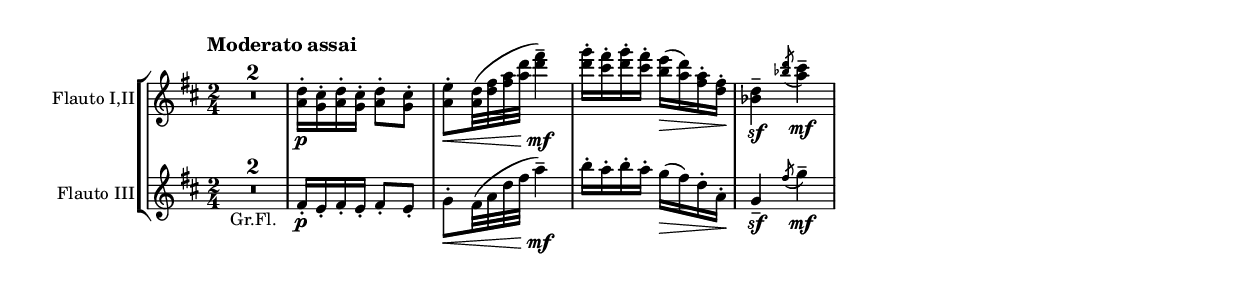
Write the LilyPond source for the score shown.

% DO NOT EDIT this file manually; it is automatically
% generated from Documentation/snippets/new
% Make any changes in Documentation/snippets/new/
% and then run scripts/auxiliar/makelsr.py
%
% This file is in the public domain.
%% Note: this file works from version 2.13.36
\version "2.14.0"
#(set-global-staff-size 15)
\paper {
  line-width = 16\cm
  indent = 0\cm
}

% NR 2.whatever  Wind

\header {
  lsrtags = "headwords"
  texidoc = ""
  doctitle = "headword"
} % begin verbatim


% Tchaikovsky
% Nutcracker Suite, VII Dance of the Merlitons
\score {
  \new StaffGroup <<
    \new Staff \relative c'' {
      \set Staff.instrumentName = "Flauto I,II"
      \once \override Score.RehearsalMark #'self-alignment-X = #-1
      \once \override Score.RehearsalMark #'break-align-symbols =
#'(time-signature)
      \once \override Score.TimeSignature
#'break-align-anchor-alignment = #LEFT
      \once \override Score.RehearsalMark #'padding = #4
      \mark \markup \large \bold {Moderato assai}
      \key d \major
      \time 2/4
      \compressFullBarRests
      R2*2
      <d a>16-.\p <cis g>-. <d a>-. <cis g>-. <d a>8-. <cis g>-.
      <e a,>-.\< <d a>32( <fis d> <a fis> <d a> <fis d>4--)\mf
      <g d>16-. <fis cis>-. <g d>-. <fis cis>-.
        <e b>(\> <d a>) <a fis>-. <fis d>-.\!
      <d bes>4--\sf \acciaccatura {<d' bes>8} <cis a>4--\mf
    }
    \new Staff \relative c' {
      \set Staff.instrumentName = "Flauto III"
      \key d \major
      \time 2/4
      \compressFullBarRests
      R2*2_\markup{Gr.Fl.}
      fis16-.\p e-. fis-. e-. fis8-. e-.
      g8-.\< fis32( a d fis a4--)\mf
      b16-. a-. b-. a-. g(\> fis) d-. a-.\!
      g4--\sf \acciaccatura fis'8 g4--\mf
    }
  >>
}

